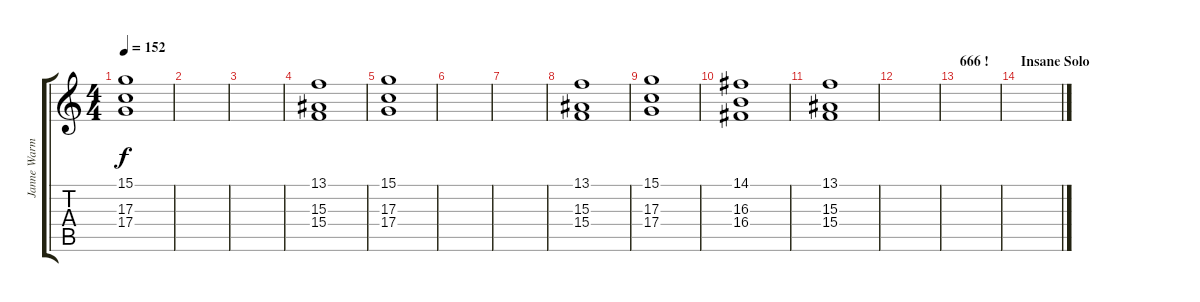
\track ("Janne Warman" "Janne Warm") {instrument stringensemble1}
\staff {score tabs}
\tuning (E4 B3 G3 D3 A2 E2) {hide}
\ts (4 4)
\tempo 152
\clef g2
\ks c
(15.1 17.3 17.4).1{dy f} |
|
|
(13.1 15.3 15.4).1{volume 12 instrument stringensemble1} |
(15.1 17.3 17.4).1 |
|
|
(13.1 15.3 15.4).1{volume 12 instrument stringensemble1} |
(15.1 17.3 17.4).1 |
(14.1 16.3 16.4).1 |
(13.1 15.3 15.4).1{volume 12 instrument stringensemble1} |
|
\section ("" "666 !")
|
\section ("" "Insane Solo")
